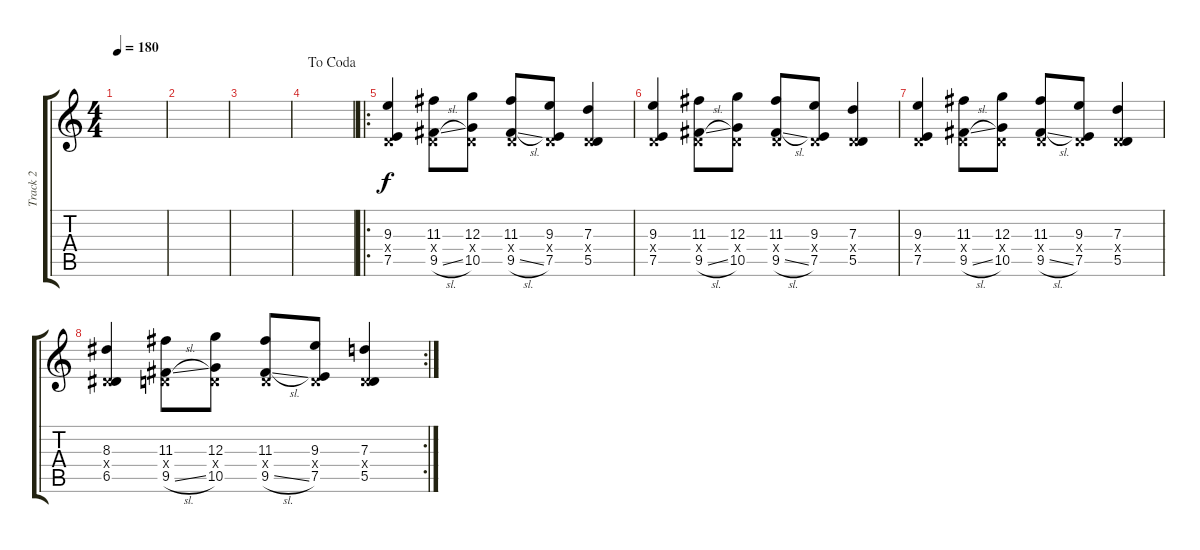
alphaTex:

\track ("Track 2" "Track 2") {instrument distortionguitar}
\staff {score tabs}
\tuning (E4 B3 G3 D3 A2 E2) {hide}
\ts (4 4)
\tempo 180
\clef g2
\ks c
|
|
|
\jump dacoda
|
\ro
(9.3 0.4{x} 7.5).4 (11.3 0.4{x} 9.5{sl}).8 (12.3 0.4{x} 10.5).8 (11.3 0.4{x} 9.5{sl}).8 (9.3 0.4{x} 7.5).8 (7.3 0.4{x} 5.5).4 |
(9.3 0.4{x} 7.5).4 (11.3 0.4{x} 9.5{sl}).8 (12.3 0.4{x} 10.5).8 (11.3 0.4{x} 9.5{sl}).8 (9.3 0.4{x} 7.5).8 (7.3 0.4{x} 5.5).4 |
(9.3 0.4{x} 7.5).4 (11.3 0.4{x} 9.5{sl}).8 (12.3 0.4{x} 10.5).8 (11.3 0.4{x} 9.5{sl}).8 (9.3 0.4{x} 7.5).8 (7.3 0.4{x} 5.5).4 |
\rc 2
(8.3 0.4{x} 6.5).4 (11.3 0.4{x} 9.5{sl}).8 (12.3 0.4{x} 10.5).8 (11.3 0.4{x} 9.5{sl}).8 (9.3 0.4{x} 7.5).8 (7.3 0.4{x} 5.5).4
